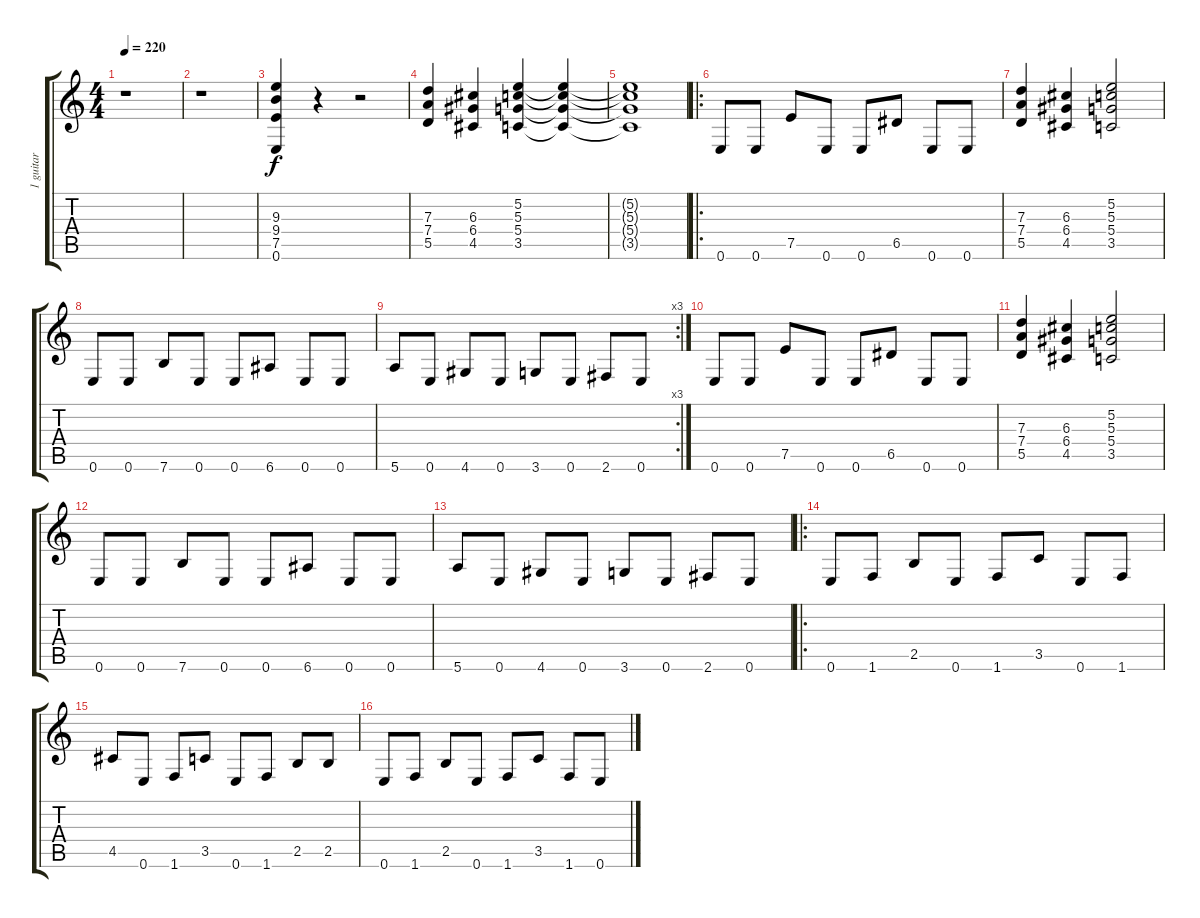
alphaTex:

\track ("1 guitar" "1 guitar") {instrument overdrivenguitar}
\staff {score tabs}
\tuning (E4 B3 G3 D3 A2 E2) {hide}
\ts (4 4)
\tempo 220
\clef g2
\ks c
r.1{dy f instrument overdrivenguitar} |
r.1 |
(9.3 9.4 7.5 0.6).4 r.4 r.2 |
(7.3 7.4 5.5).4 (6.3 6.4 4.5).4 (5.2 5.3 5.4 3.5).4 (5.2{t} 5.3{t} 5.4{t} 3.5{t}).4 |
(5.2{t} 5.3{t} 5.4{t} 3.5{t}).1 |
\ro
0.6.8 0.6.8 7.5.8 0.6.8 0.6.8 6.5.8 0.6.8 0.6.8 |
(7.3 7.4 5.5).4 (6.3 6.4 4.5).4 (5.2 5.3 5.4 3.5).2 |
0.6.8 0.6.8 7.6.8 0.6.8 0.6.8 6.6.8 0.6.8 0.6.8 |
\rc 3
5.6.8 0.6.8 4.6.8 0.6.8 3.6.8 0.6.8 2.6.8 0.6.8 |
0.6.8 0.6.8 7.5.8 0.6.8 0.6.8 6.5.8 0.6.8 0.6.8 |
(7.3 7.4 5.5).4 (6.3 6.4 4.5).4 (5.2 5.3 5.4 3.5).2 |
0.6.8 0.6.8 7.6.8 0.6.8 0.6.8 6.6.8 0.6.8 0.6.8 |
5.6.8 0.6.8 4.6.8 0.6.8 3.6.8 0.6.8 2.6.8 0.6.8 |
\ro
0.6.8 1.6.8 2.5.8 0.6.8 1.6.8 3.5.8 0.6.8 1.6.8 |
4.5.8 0.6.8 1.6.8 3.5.8 0.6.8 1.6.8 2.5.8 2.5.8 |
0.6.8 1.6.8 2.5.8 0.6.8 1.6.8 3.5.8 1.6.8 0.6.8
